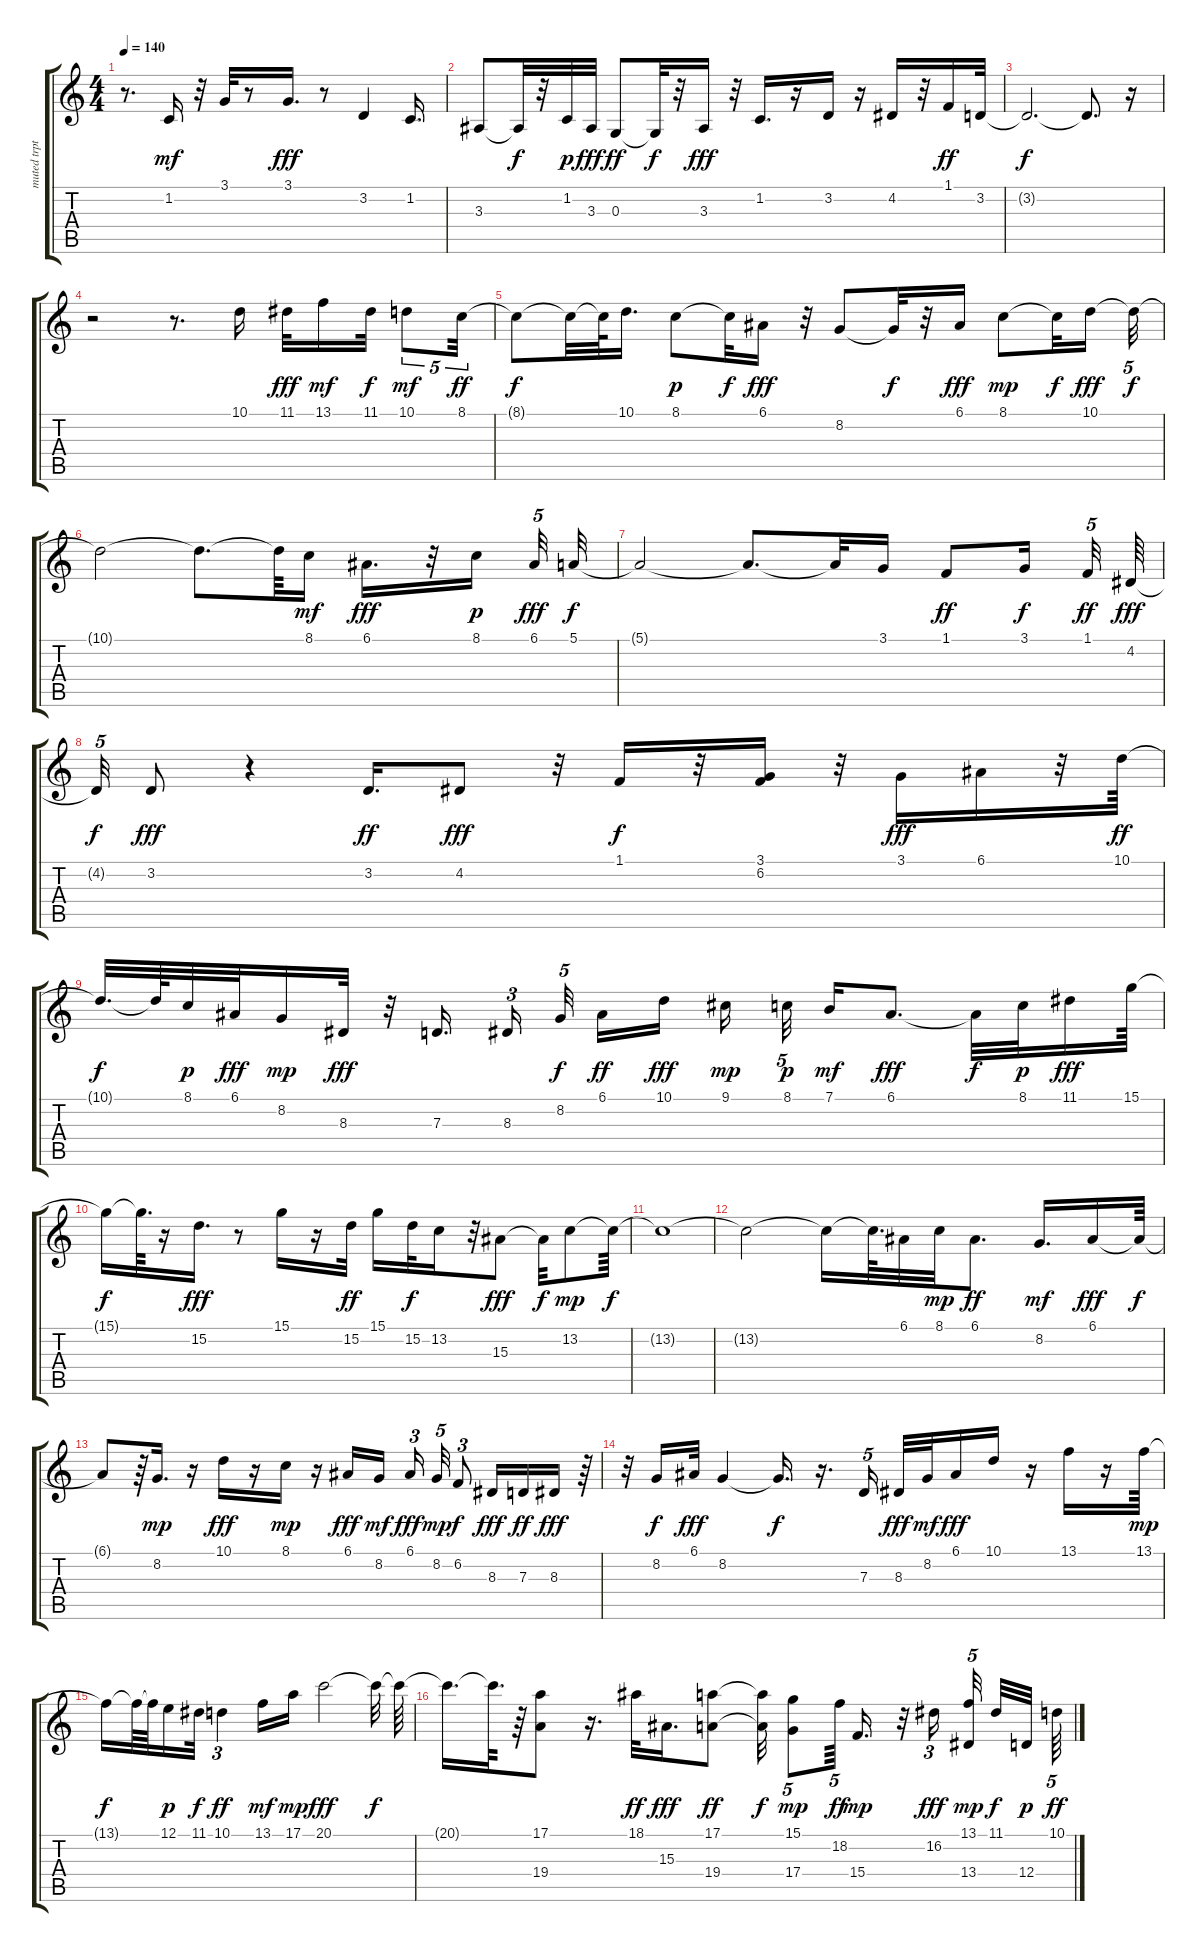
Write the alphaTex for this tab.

\track ("muted trpt" "muted trpt") {instrument mutedtrumpet}
\staff {score tabs}
\tuning (E4 B3 G3 D3 A2 E2) {hide}
\ts (4 4)
\tempo 140
\clef g2
\ks c
r.8{d dy mf} 1.2.16 r.32 3.1.32 r.8 3.1.16{d dy fff} r.8 3.2.4 1.2.16{d} |
3.3.8 3.3{t}.32{dy f} r.32 1.2.32{dy p} 3.3.32{dy fff} 0.3.8{dy ff} 0.3{t}.32{dy f} r.32 3.3.16{dy fff} r.32 1.2.16{d} r.16 3.2.16 r.16 4.2.16 r.32 1.1.16{dy ff} 3.2.32 |
3.2{t}.2{d dy f} 3.2{t}.8{d} r.16 |
r.2 r.8{d} 10.1.16 11.1.32{dy fff} 13.1.16{dy mf} 11.1.32{dy f} 10.1.8{tu (5 4) dy mf} 8.1.32{tu (5 4) dy ff} |
8.1{t}.8{dy f} 8.1{t}.32 8.1{t}.64 10.1.16{d} 8.1.8{dy p} 8.1{t}.32{dy f} 6.1.16{dy fff} r.32 8.2.8 8.2{t}.32{dy f} r.32 6.1.16{dy fff} 8.1.8{dy mp} 8.1{t}.32{dy f} 10.1.16{dy fff} 10.1{t}.32{tu (5 4) dy f} |
10.1{t}.2 10.1{t}.8{d} 10.1{t}.64 8.1.16{dy mf} 6.1.16{d dy fff} r.32 8.1.16{dy p} 6.1.32{tu (5 4) dy fff} 5.1.32{dy f} |
5.1{t}.2 5.1{t}.8{d} 5.1{t}.32 3.1.16 1.1.8{dy ff} 3.1.16{dy f} 1.1.32{tu (5 4) dy ff} 4.2.64{dy fff} |
4.2{t}.32{tu (5 4) dy f} 3.2.8{dy fff} r.4 3.2.16{d dy ff} 4.2.8{dy fff} r.32 1.1.16{dy f} r.32 (3.1 6.2).16 r.32 3.1.16{dy fff} 6.1.16 r.32 10.1.64{dy ff} |
10.1{t}.32{d dy f} 10.1{t}.64 8.1.32{dy p} 6.1.32{dy fff} 8.2.16{dy mp} 8.3.32{dy fff} r.32 7.3.16{d} 8.3.16{tu (3 2)} 8.2.32{tu (5 4) dy f} 6.1.16{dy ff} 10.1.16{dy fff} 9.1.16{dy mp} 8.1.32{tu (5 4) dy p} 7.1.16{dy mf} 6.1.8{d dy fff} 6.1{t}.32{dy f} 8.1.32{dy p} 11.1.16{dy fff} 15.1.64 |
15.1{t}.16{dy f} 15.1{t}.64{d} r.16 15.2.16{d dy fff} r.8 15.1.16 r.16 15.2.32{dy ff} 15.1.16 15.2.32{dy f} 13.2.16 r.32 15.3.8{dy fff} 15.3{t}.32{dy f} 13.2.8{dy mp} 13.2{t}.64{dy f} |
13.2{t}.1 |
13.2{t}.2 13.2{t}.16 13.2{t}.64{d} 6.1.32 8.1.32{dy mp} 6.1.8{d dy ff} 8.2.16{d dy mf} 6.1.16{dy fff} 6.1{t}.64{dy f} |
6.1{t}.8 r.64 8.2.16{d dy mp} r.16 10.1.16{dy fff} r.16 8.1.16{dy mp} r.16 6.1.16{dy fff} 8.2.16{dy mf} 6.1.16{tu (3 2) dy fff} 8.2.32{tu (5 4) dy mp} 6.2.8{tu (3 2) dy f} 8.3.16{dy fff} 7.3.16{dy ff} 8.3.16{dy fff} r.64 |
r.32 8.2.16{dy f} 6.1.32{dy fff} 8.2.4 8.2{t}.16{d dy f} r.16{d} 7.3.16{tu (5 4)} 8.3.32{dy fff} 8.2.32{dy mf} 6.1.16{dy fff} 10.1.16 r.16 13.1.16 r.16 13.1.64{dy mp} |
13.1{t}.16{dy f} 13.1{t}.64 13.1{t}.64 12.1.16{dy p} 11.1.32{dy f} 10.1.4{tu (3 2) dy ff} 13.1.16{dy mf} 17.1.16{dy mp} 20.1.2{dy fff} 20.1{t}.32{dy f} 20.1{t}.64 |
20.1{t}.16{d} 20.1{t}.64{d} r.64 (17.1 19.4).8 r.16{d} 18.1.32{dy ff} 15.3.16{d dy fff} (17.1 19.4).8{dy ff} (17.1{t} 19.4{t}).32{dy f} (15.1 17.4).8{tu (5 4) dy mp} 18.2.64{tu (5 4) dy ff} 15.4.16{d dy mp} r.32 16.2.16{tu (3 2) dy fff} (13.1 13.4).32{tu (5 4) dy mp} 11.1.32{dy f} 12.4.32{dy p} 10.1.64{tu (5 4) dy ff}
